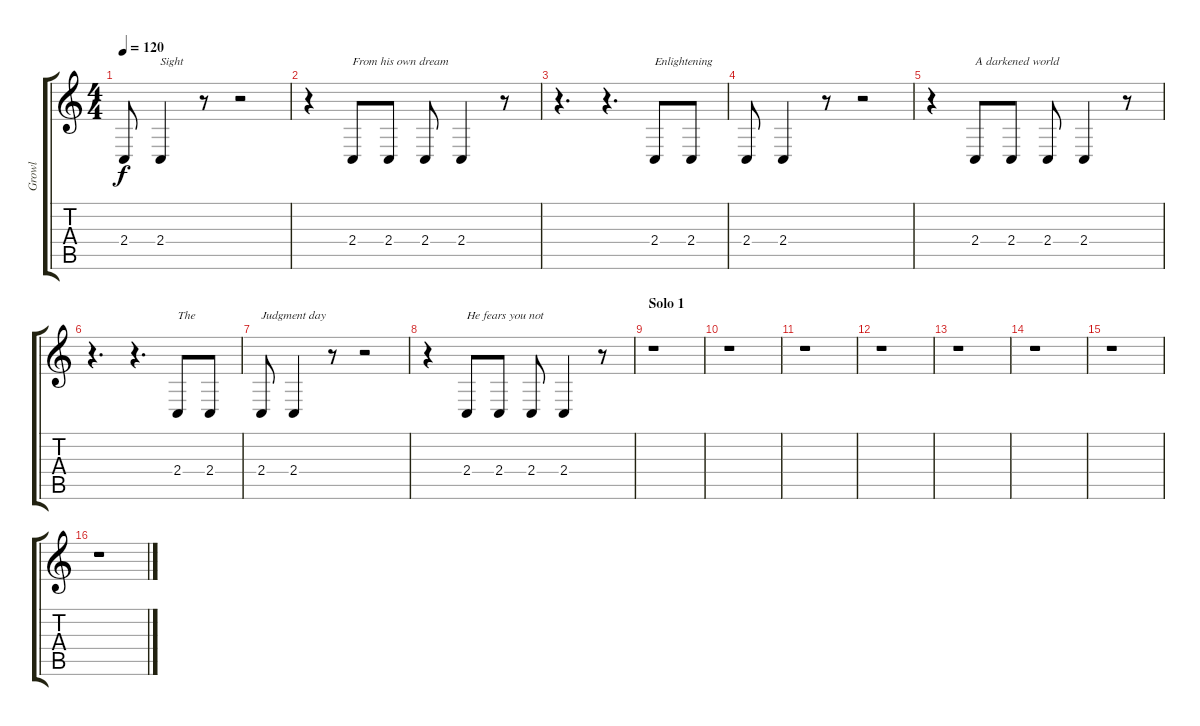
\track ("Growl" "Growl") {instrument lead8bassandlead}
\staff {score tabs}
\tuning (C4 G3 Eb3 Bb2 F2 C2) {hide}
\ts (4 4)
\tempo 120
\clef g2
\ks c
2.4.8{dy f} 2.4.4{txt "Sight"} r.8 r.2 |
r.4 2.4.8{txt "From his own dream"} 2.4.8 2.4.8 2.4.4 r.8 |
r.4{d} r.4{d} 2.4.8{txt "Enlightening"} 2.4.8 |
2.4.8 2.4.4 r.8 r.2 |
r.4 2.4.8{txt "A darkened world"} 2.4.8 2.4.8 2.4.4 r.8 |
r.4{d} r.4{d} 2.4.8{txt "The"} 2.4.8 |
2.4.8{txt "Judgment day"} 2.4.4 r.8 r.2 |
r.4 2.4.8{txt "He fears you not"} 2.4.8 2.4.8 2.4.4 r.8 |
\section ("" "Solo 1")
r.1 |
r.1 |
r.1 |
r.1 |
r.1 |
r.1 |
r.1 |
r.1
